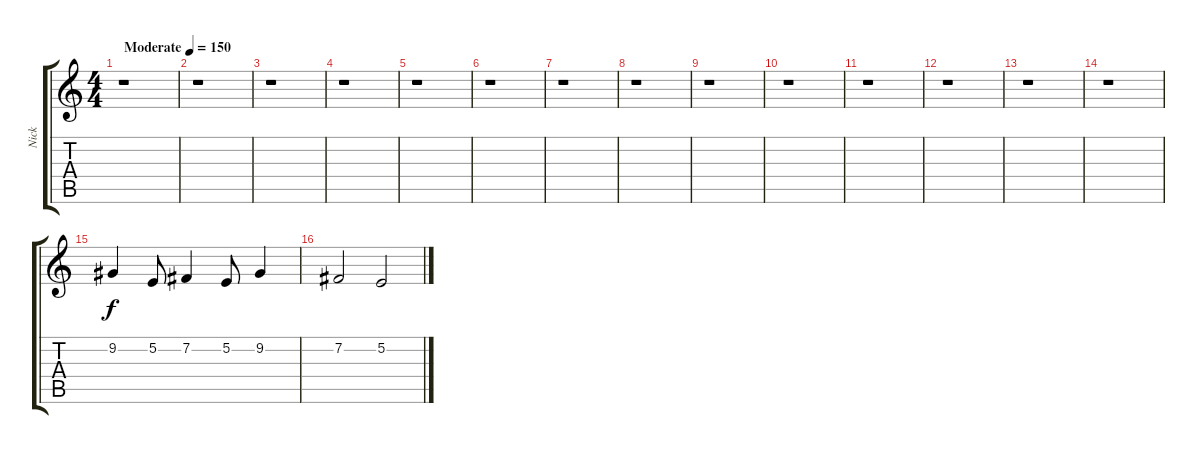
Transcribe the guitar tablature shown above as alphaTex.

\track ("Nick" "Nick") {instrument brightacousticpiano}
\staff {score tabs}
\tuning (E4 B3 G3 D3 A2 E2) {hide}
\ts (4 4)
\tempo (150 "Moderate")
\clef g2
\ks c
r.1{dy f instrument brightacousticpiano} |
r.1 |
r.1 |
r.1 |
r.1 |
r.1 |
r.1 |
r.1 |
r.1 |
r.1 |
r.1 |
r.1 |
r.1 |
r.1 |
9.2.4 5.2.8 7.2.4 5.2.8 9.2.4 |
7.2.2 5.2.2
